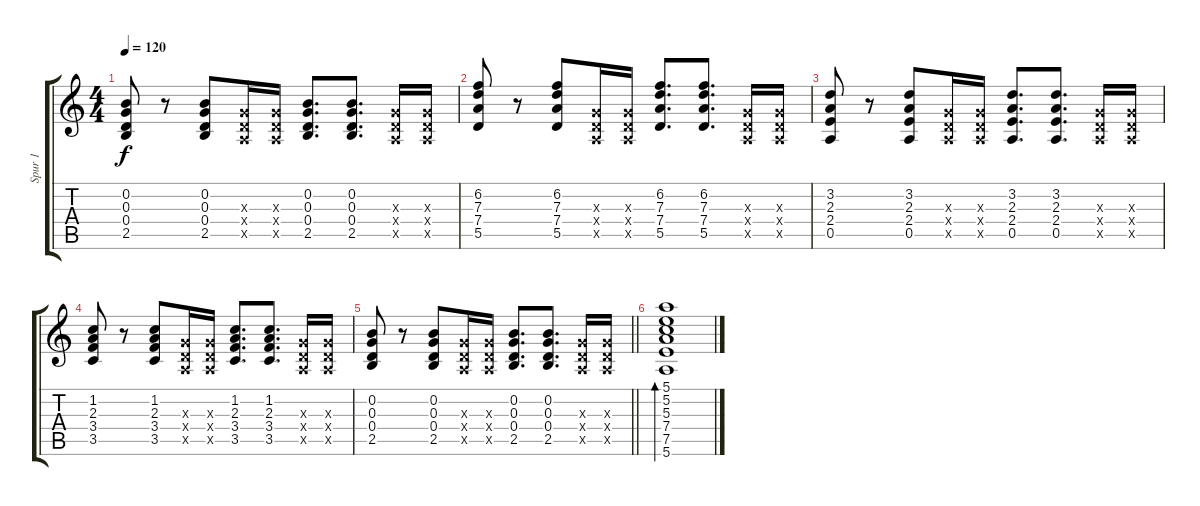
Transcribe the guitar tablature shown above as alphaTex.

\track ("Spur 1" "Spur 1") {instrument electricguitarclean}
\staff {score tabs}
\tuning (E4 B3 G3 D3 A2 E2) {hide}
\ts (4 4)
\tempo 120
\clef g2
\ks c
(0.2 0.3 0.4 2.5).8{dy f} r.8 (0.2 0.3 0.4 2.5).8 (0.3{x} 0.4{x} 0.5{x}).16 (0.3{x} 0.4{x} 0.5{x}).16 (0.2 0.3 0.4 2.5).8{d} (0.2 0.3 0.4 2.5).8{d} (0.3{x} 0.4{x} 0.5{x}).16 (0.3{x} 0.4{x} 0.5{x}).16 |
(6.2 7.3 7.4 5.5).8 r.8 (6.2 7.3 7.4 5.5).8 (0.3{x} 0.4{x} 0.5{x}).16 (0.3{x} 0.4{x} 0.5{x}).16 (6.2 7.3 7.4 5.5).8{d} (6.2 7.3 7.4 5.5).8{d} (0.3{x} 0.4{x} 0.5{x}).16 (0.3{x} 0.4{x} 0.5{x}).16 |
(3.2 2.3 2.4 0.5).8 r.8 (3.2 2.3 2.4 0.5).8 (0.3{x} 0.4{x} 0.5{x}).16 (0.3{x} 0.4{x} 0.5{x}).16 (3.2 2.3 2.4 0.5).8{d} (3.2 2.3 2.4 0.5).8{d} (0.3{x} 0.4{x} 0.5{x}).16 (0.3{x} 0.4{x} 0.5{x}).16 |
(1.2 2.3 3.4 3.5).8 r.8 (1.2 2.3 3.4 3.5).8 (0.3{x} 0.4{x} 0.5{x}).16 (0.3{x} 0.4{x} 0.5{x}).16 (1.2 2.3 3.4 3.5).8{d} (1.2 2.3 3.4 3.5).8{d} (0.3{x} 0.4{x} 0.5{x}).16 (0.3{x} 0.4{x} 0.5{x}).16 |
\barLineRight lightlight
(0.2 0.3 0.4 2.5).8 r.8 (0.2 0.3 0.4 2.5).8 (0.3{x} 0.4{x} 0.5{x}).16 (0.3{x} 0.4{x} 0.5{x}).16 (0.2 0.3 0.4 2.5).8{d} (0.2 0.3 0.4 2.5).8{d} (0.3{x} 0.4{x} 0.5{x}).16 (0.3{x} 0.4{x} 0.5{x}).16 |
(5.1 5.2 5.3 7.4 7.5 5.6).1{bd 240}
